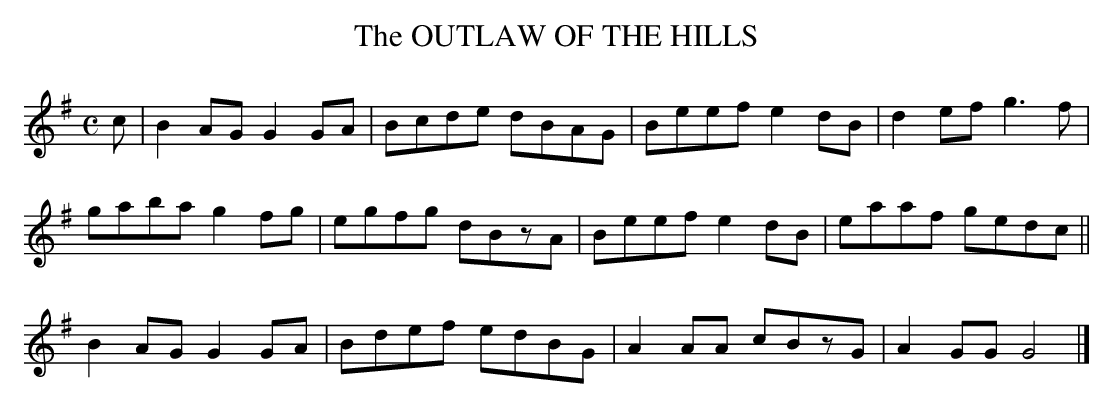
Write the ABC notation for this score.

X:1
T:OUTLAW OF THE HILLS, The
Y:"slow"
M:C
L:1/8
K:G
c|B2AG G2GA|Bcde dBAG|Beef e2dB|d2ef g3f|
gaba g2fg|egfg dBzA|Beef e2dB|eaaf gedc||
B2AG G2GA|Bdef edBG|A2AA cBzG|A2GG G4|]
